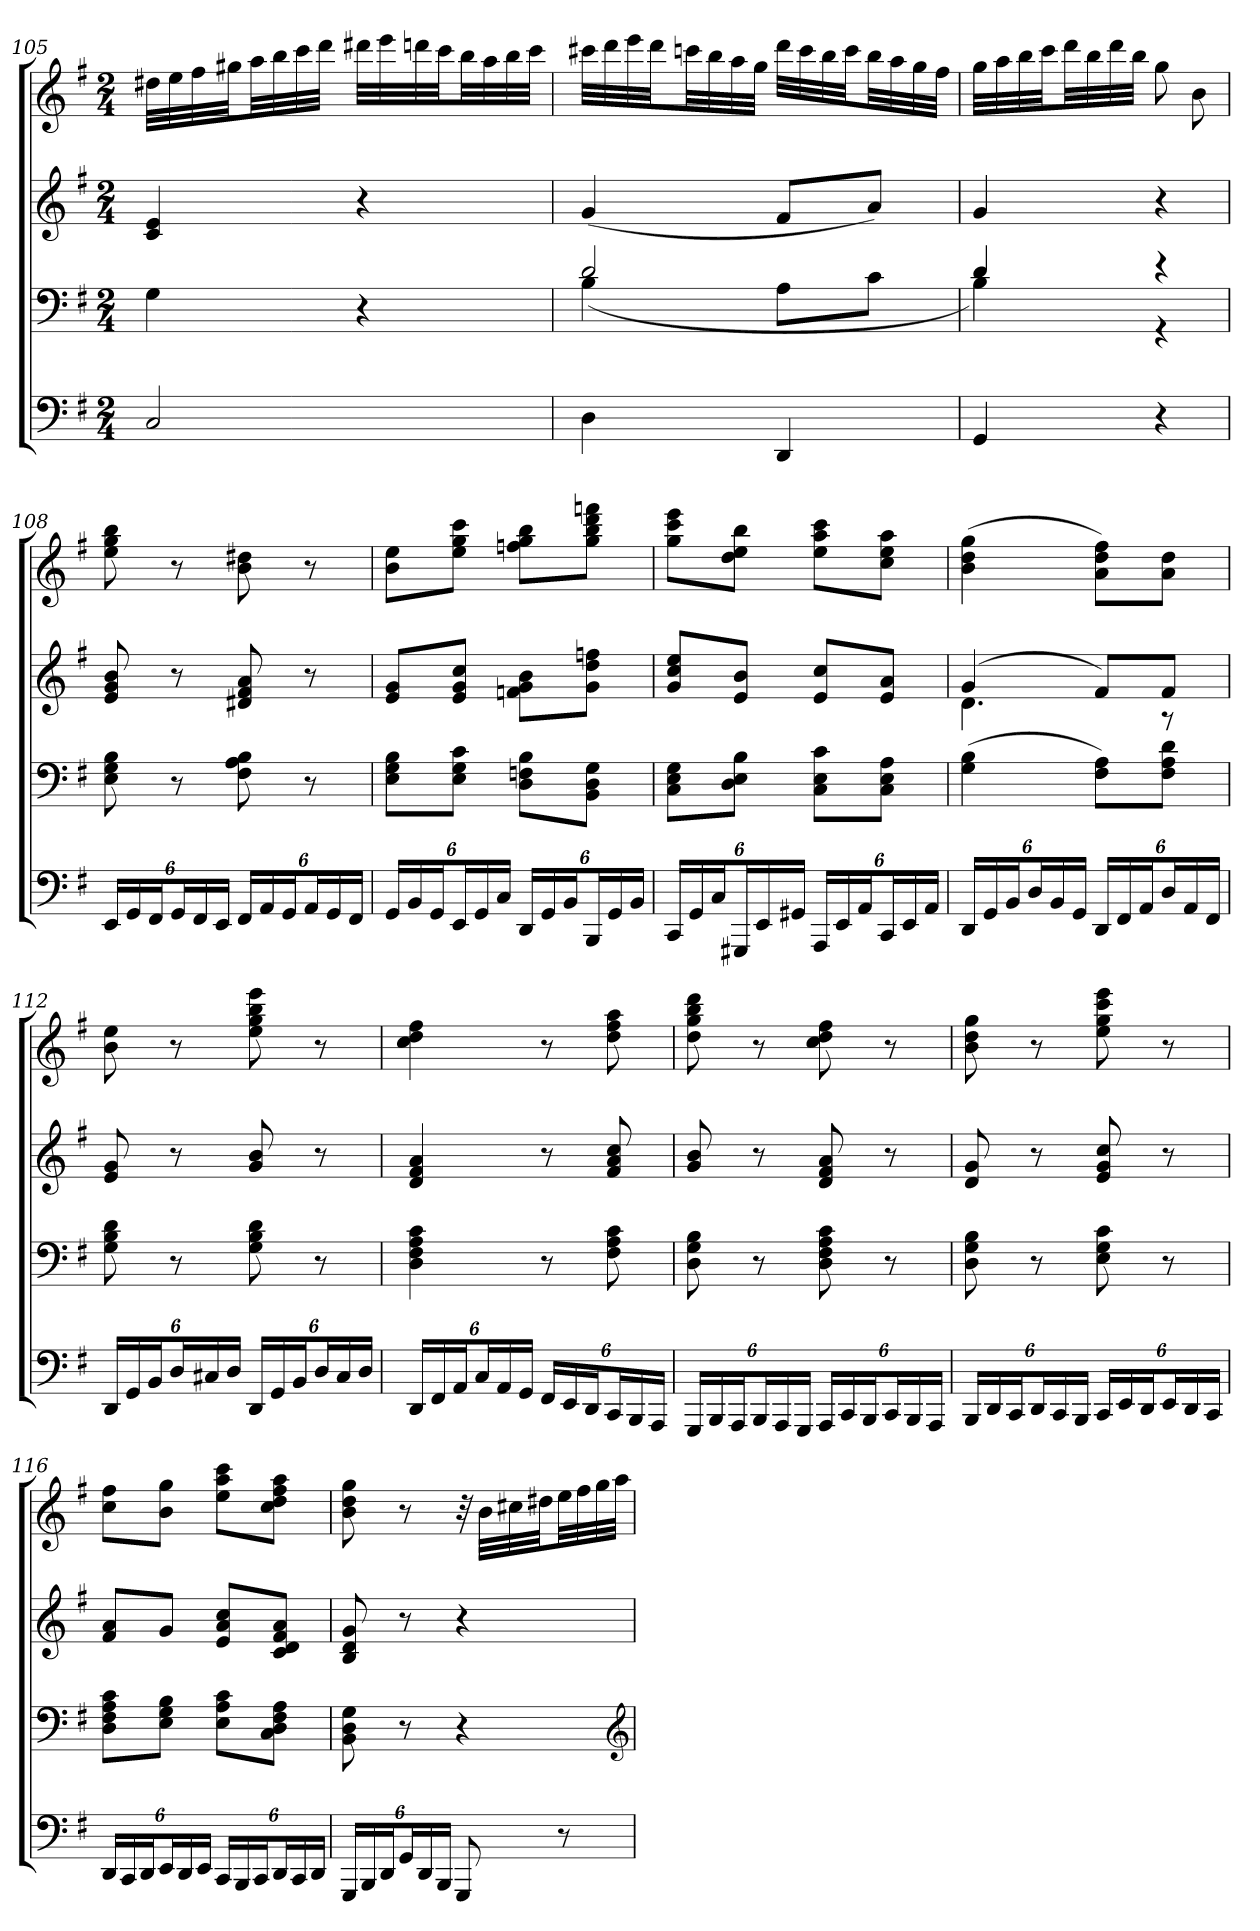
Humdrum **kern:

**kern	**kern	**kern	**kern
*part4	*part3	*part2	*part1
*staff4	*staff3	*staff2	*staff1
*clefF4	*clefF4	*clefG2	*clefG2
*k[f#]	*k[f#]	*k[f#]	*k[f#]
*M2/4	*M2/4	*M2/4	*M2/4
=105	=105	=105	=105
2C	4G	4c 4e	32dd#XLLL
.	.	.	32ee
.	.	.	32ff#
.	.	.	32gg#XJJ
.	.	.	32aaLL
.	.	.	32bb
.	.	.	32ccc
.	.	.	32dddJJJ
.	4r	4r	32ddd#XLLL
.	.	.	32eee
.	.	.	32dddn
.	.	.	32cccJJ
.	.	.	32bbLL
.	.	.	32aa
.	.	.	32bb
.	.	.	32cccJJJ
=106	=106	=106	=106
*	*^	*	*
4D	2d	(4B	(4g	32ccc#XLLL
.	.	.	.	32ddd
.	.	.	.	32eee
.	.	.	.	32dddJJ
.	.	.	.	32cccnLL
.	.	.	.	32bb
.	.	.	.	32aa
.	.	.	.	32ggJJJ
4DD	.	8AL	8f#L	32dddLLL
.	.	.	.	32ccc
.	.	.	.	32bb
.	.	.	.	32cccJJ
.	.	8cJ	8aJ)	32bbLL
.	.	.	.	32aa
.	.	.	.	32gg
.	.	.	.	32ff#JJJ
=107	=107	=107	=107	=107
4GG	4d	4B)	4g	32ggLLL
.	.	.	.	32aa
.	.	.	.	32bb
.	.	.	.	32cccJJ
.	.	.	.	32dddLL
.	.	.	.	32bb
.	.	.	.	32ddd
.	.	.	.	32bbJJJ
4r	4r	4r	4r	8gg
.	.	.	.	8b
*	*v	*v	*	*
=108	=108	=108	=108
24EELL	8E 8G 8B	8e 8g 8b	8ee 8gg 8bb
24GG	.	.	.
24FF#J	.	.	.
24GGL	8r	8r	8r
24FF#	.	.	.
24EEJJ	.	.	.
24FF#LL	8F# 8A 8B	8d#X 8f# 8a	8b 8dd#X
24AA	.	.	.
24GGJ	.	.	.
24AAL	8r	8r	8r
24GG	.	.	.
24FF#JJ	.	.	.
=109	=109	=109	=109
24GGLL	8E 8G 8BL	8e 8gL	8b 8eeL
24BB	.	.	.
24GGJ	.	.	.
24EEL	8E 8G 8cJ	8e 8g 8ccJ	8ee 8gg 8cccJ
24GG	.	.	.
24CJJ	.	.	.
24DDLL	8D 8Fn 8BL	8fn 8g 8bL	8ffn 8gg 8bbL
24GG	.	.	.
24BBJ	.	.	.
24BBBL	8BB 8D 8GJ	8g 8dd 8ffnJ	8gg 8bb 8ddd 8fffnJ
24GG	.	.	.
24BBJJ	.	.	.
=110	=110	=110	=110
24CCLL	8C 8E 8GL	8g 8cc 8eeL	8gg 8ccc 8eeeL
24GG	.	.	.
24CJ	.	.	.
24GGG#XL	8D 8E 8BJ	8e 8bJ	8dd 8ee 8bbJ
24EE	.	.	.
24GG#XJJ	.	.	.
24AAALL	8C 8E 8cL	8e 8ccL	8ee 8aa 8cccL
24EE	.	.	.
24AAJ	.	.	.
24CCL	8C 8E 8AJ	8e 8aJ	8cc 8ee 8aaJ
24EE	.	.	.
24AAJJ	.	.	.
=111	=111	=111	=111
*	*	*^	*
24DDLL	(4G 4B	(4g	4.d	(4b 4dd 4gg
24GG	.	.	.	.
24BBJ	.	.	.	.
24DL	.	.	.	.
24BB	.	.	.	.
24GGJJ	.	.	.	.
24DDLL	8F# 8AL)	8f#L)	.	8a 8dd 8ff#L)
24FF#	.	.	.	.
24AAJ	.	.	.	.
24DL	8F# 8A 8dJ	8f#J	8r	8a 8ddJ
24AA	.	.	.	.
24FF#JJ	.	.	.	.
*	*	*v	*v	*
=112	=112	=112	=112
24DDLL	8G 8B 8d	8e 8g	8b 8ee
24GG	.	.	.
24BBJ	.	.	.
24DL	8r	8r	8r
24C#X	.	.	.
24DJJ	.	.	.
24DDLL	8G 8B 8d	8g 8b	8ee 8gg 8bb 8eee
24GG	.	.	.
24BBJ	.	.	.
24DL	8r	8r	8r
24C#	.	.	.
24DJJ	.	.	.
=113	=113	=113	=113
24DDLL	4D 4F# 4A 4c	4d 4f# 4a	4cc 4dd 4ff#
24FF#	.	.	.
24AAJ	.	.	.
24CL	.	.	.
24AA	.	.	.
24GGJJ	.	.	.
24FF#LL	8r	8r	8r
24EE	.	.	.
24DDJ	.	.	.
24CCL	8F# 8A 8c	8f# 8a 8cc	8dd 8ff# 8aa
24BBB	.	.	.
24AAAJJ	.	.	.
=114	=114	=114	=114
24GGGLL	8D 8G 8B	8g 8b	8dd 8gg 8bb 8ddd
24BBB	.	.	.
24AAAJ	.	.	.
24BBBL	8r	8r	8r
24AAA	.	.	.
24GGGJJ	.	.	.
24AAALL	8D 8F# 8A 8c	8d 8f# 8a	8cc 8dd 8ff#
24CC	.	.	.
24BBBJ	.	.	.
24CCL	8r	8r	8r
24BBB	.	.	.
24AAAJJ	.	.	.
=115	=115	=115	=115
24BBBLL	8D 8G 8B	8d 8g	8b 8dd 8gg
24DD	.	.	.
24CCJ	.	.	.
24DDL	8r	8r	8r
24CC	.	.	.
24BBBJJ	.	.	.
24CCLL	8E 8G 8c	8e 8g 8cc	8ee 8gg 8ccc 8eee
24EE	.	.	.
24DDJ	.	.	.
24EEL	8r	8r	8r
24DD	.	.	.
24CCJJ	.	.	.
=116	=116	=116	=116
24DDLL	8D 8F# 8A 8cL	8f# 8aL	8cc 8ff#L
24CC	.	.	.
24DDJ	.	.	.
24EEL	8E 8G 8BJ	8gJ	8b 8ggJ
24DD	.	.	.
24EEJJ	.	.	.
24CCLL	8E 8A 8cL	8e 8a 8ccL	8ee 8aa 8cccL
24BBB	.	.	.
24CCJ	.	.	.
24DDL	8C 8D 8F# 8AJ	8c 8d 8f# 8aJ	8cc 8dd 8ff# 8aaJ
24CC	.	.	.
24DDJJ	.	.	.
=117	=117	=117	=117
24GGGLL	8BB 8D 8G	8B 8d 8g	8b 8dd 8gg
24BBB	.	.	.
24DDJ	.	.	.
24GGL	8r	8r	8r
24DD	.	.	.
24BBBJJ	.	.	.
8GGG	4r	4r	32r
.	.	.	32bLLL
.	.	.	32cc#X
.	.	.	32dd#XJJ
8r	.	.	32eeLL
.	.	.	32ff#
.	.	.	32gg
.	.	.	32aaJJJ
*	*clefG2	*	*
=	=	=	=
*-	*-	*-	*-
